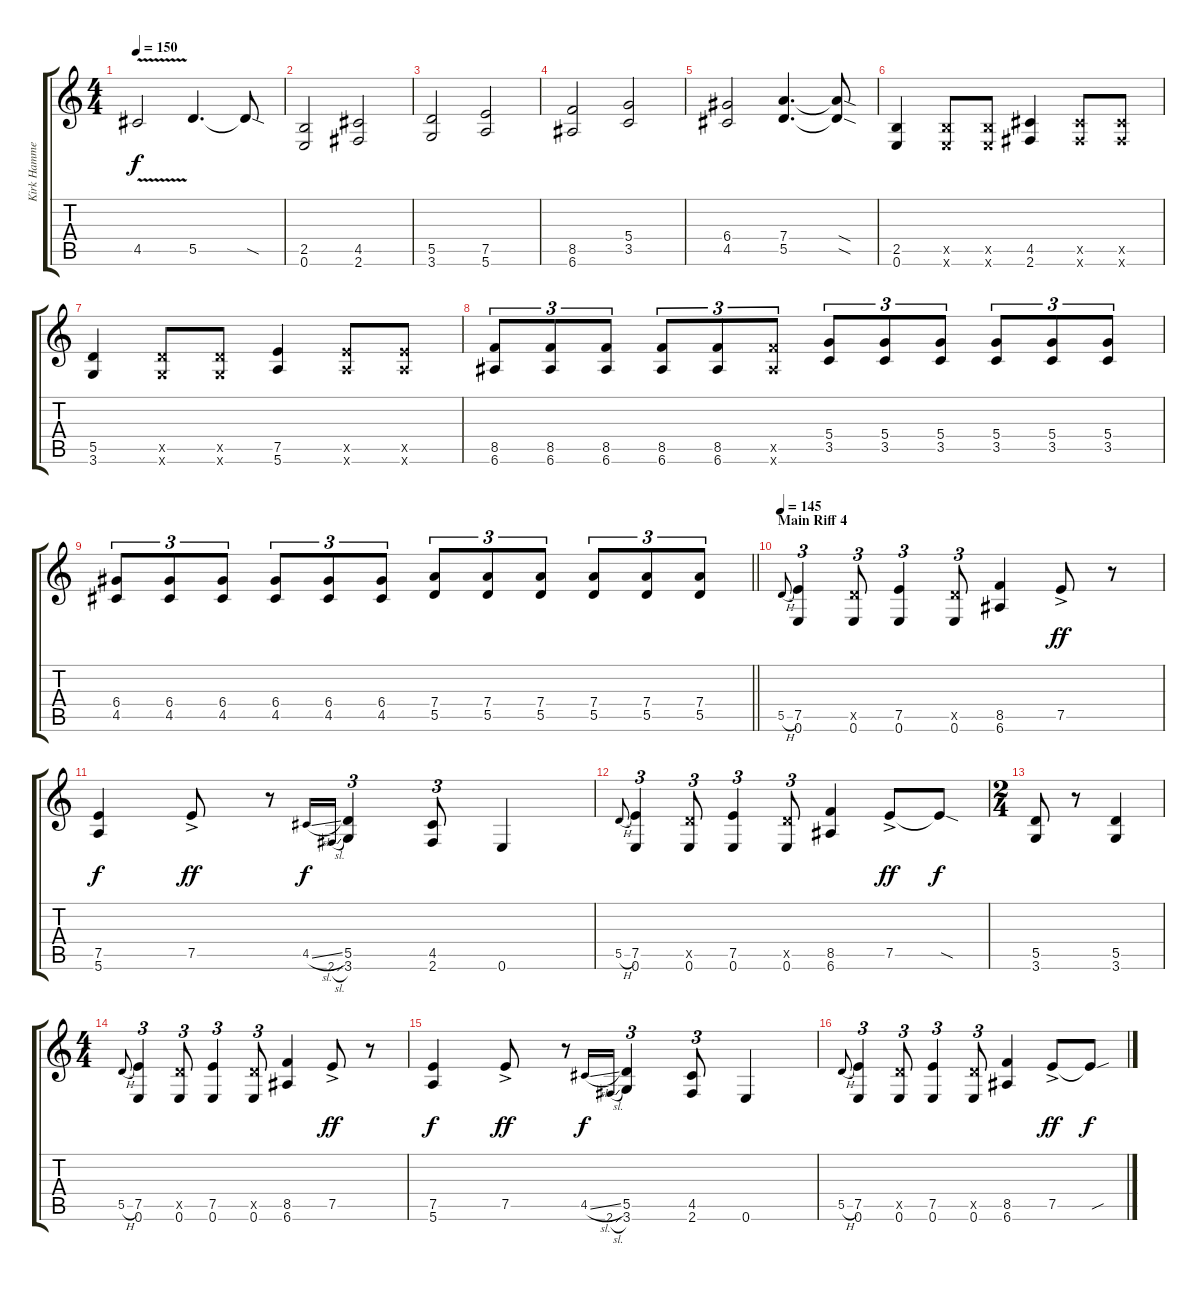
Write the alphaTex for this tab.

\track ("Kirk Hammett (Guitar Lead)" "Kirk Hamme") {instrument distortionguitar}
\staff {score tabs}
\tuning (E4 B3 G3 D3 A2 E2) {hide}
\ts (4 4)
\tempo 150
\clef g2
\ks c
4.5{v}.2{dy f} 5.5.4{d} 5.5{sod t}.8 |
(2.5 0.6).2 (4.5 2.6).2 |
(5.5 3.6).2 (7.5 5.6).2 |
(8.5 6.6).2 (5.4 3.5).2 |
(6.4 4.5).2 (7.4 5.5).4{d} (7.4{sod t} 5.5{sod t}).8 |
(2.5 0.6).4 (2.5{x} 0.6{x}).8 (2.5{x} 0.6{x}).8 (4.5 2.6).4 (4.5{x} 2.6{x}).8 (4.5{x} 2.6{x}).8 |
(5.5 3.6).4 (5.5{x} 3.6{x}).8 (5.5{x} 3.6{x}).8 (7.5 5.6).4 (7.5{x} 5.6{x}).8 (7.5{x} 5.6{x}).8 |
(8.5 6.6).8{tu (3 2)} (8.5 6.6).8{tu (3 2)} (8.5 6.6).8{tu (3 2)} (8.5 6.6).8{tu (3 2)} (8.5 6.6).8{tu (3 2)} (8.5{x} 6.6{x}).8{tu (3 2)} (5.4 3.5).8{tu (3 2)} (5.4 3.5).8{tu (3 2)} (5.4 3.5).8{tu (3 2)} (5.4 3.5).8{tu (3 2)} (5.4 3.5).8{tu (3 2)} (5.4 3.5).8{tu (3 2)} |
\barLineRight lightlight
(6.4 4.5).8{tu (3 2)} (6.4 4.5).8{tu (3 2)} (6.4 4.5).8{tu (3 2)} (6.4 4.5).8{tu (3 2)} (6.4 4.5).8{tu (3 2)} (6.4 4.5).8{tu (3 2)} (7.4 5.5).8{tu (3 2)} (7.4 5.5).8{tu (3 2)} (7.4 5.5).8{tu (3 2)} (7.4 5.5).8{tu (3 2)} (7.4 5.5).8{tu (3 2)} (7.4 5.5).8{tu (3 2)} |
\section ("" "Main Riff 4")
\tempo 145
5.5{h}.8{gr onbeat} (7.5 0.6).4{tu (3 2)} (5.5{x} 0.6).8{tu (3 2)} (7.5 0.6).4{tu (3 2)} (5.5{x} 0.6).8{tu (3 2)} (8.5 6.6).4 7.5{ac}.8{dy ff} r.8 |
(7.5 5.6).4{dy f} 7.5{ac}.8{dy ff} r.8 4.5{sl}.16{gr onbeat dy f} 2.6{sl}.16{gr onbeat} (5.5 3.6).4{tu (3 2)} (4.5 2.6).8{tu (3 2)} 0.6.4 |
5.5{h}.8{gr onbeat} (7.5 0.6).4{tu (3 2)} (5.5{x} 0.6).8{tu (3 2)} (7.5 0.6).4{tu (3 2)} (5.5{x} 0.6).8{tu (3 2)} (8.5 6.6).4 7.5{ac}.8{dy ff} 7.5{sod t}.8{dy f} |
\ts (2 4)
(5.5 3.6).8 r.8 (5.5 3.6).4 |
\ts (4 4)
5.5{h}.8{gr onbeat} (7.5 0.6).4{tu (3 2)} (5.5{x} 0.6).8{tu (3 2)} (7.5 0.6).4{tu (3 2)} (5.5{x} 0.6).8{tu (3 2)} (8.5 6.6).4 7.5{ac}.8{dy ff} r.8 |
(7.5 5.6).4{dy f} 7.5{ac}.8{dy ff} r.8 4.5{sl}.16{gr onbeat dy f} 2.6{sl}.16{gr onbeat} (5.5 3.6).4{tu (3 2)} (4.5 2.6).8{tu (3 2)} 0.6.4 |
5.5{h}.8{gr onbeat} (7.5 0.6).4{tu (3 2)} (5.5{x} 0.6).8{tu (3 2)} (7.5 0.6).4{tu (3 2)} (5.5{x} 0.6).8{tu (3 2)} (8.5 6.6).4 7.5{ac}.8{dy ff} 7.5{sou t}.8{dy f}
